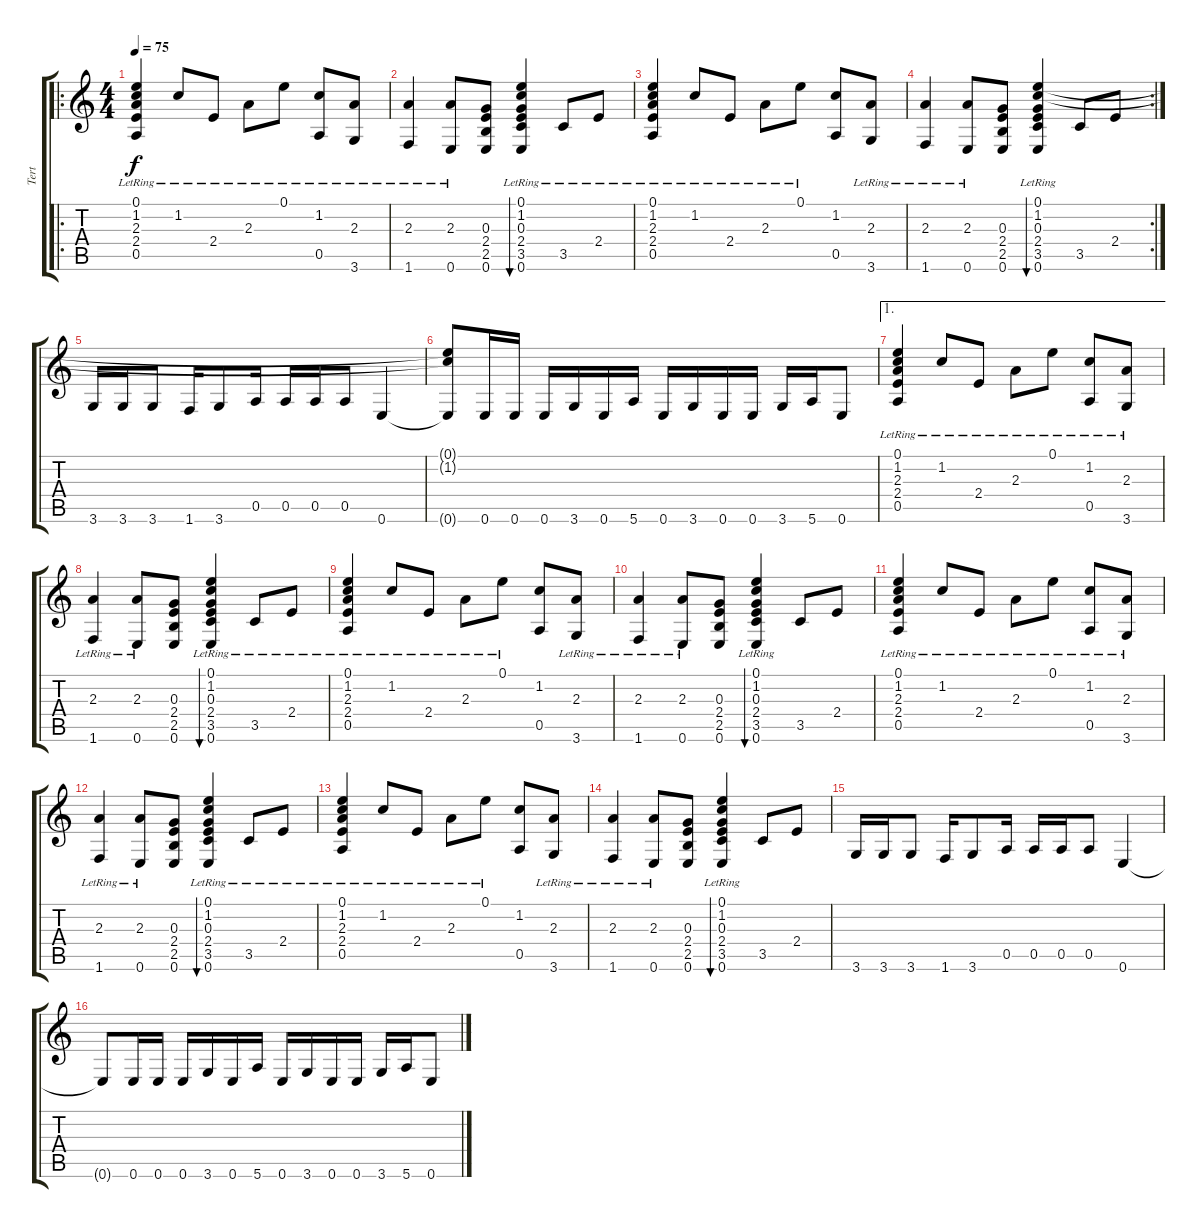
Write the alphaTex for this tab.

\track ("Tert" "Tert") {instrument acousticguitarsteel}
\staff {score tabs}
\tuning (E4 B3 G3 D3 A2 E2) {hide}
\ro
\ts (4 4)
\tempo 75
\clef g2
\ks c
(0.1{lr} 1.2 2.3 2.4 0.5{lr}).4{dy f instrument acousticguitarsteel} 1.2{lr}.8 2.4{lr}.8 2.3{lr}.8 0.1{lr}.8 (1.2 0.5{lr}).8 (2.3{lr} 3.6{lr}).8 |
(2.3{lr} 1.6).4 (2.3{lr} 0.6{lr}).8 (0.3 2.4 2.5 0.6).8 (0.1{lr} 1.2{lr} 0.3{lr} 2.4 3.5 0.6{lr}).4{bu 120} 3.5{lr}.8 2.4{lr}.8 |
(0.1{lr} 1.2 2.3 2.4 0.5{lr}).4 1.2{lr}.8 2.4{lr}.8 2.3{lr}.8 0.1{lr}.8 (1.2 0.5).8 (2.3{lr} 3.6{lr}).8 |
\rc 2
(2.3{lr} 1.6{lr}).4 (2.3{lr} 0.6{lr}).8 (0.3 2.4 2.5 0.6).8 (0.1{lr} 1.2{lr} 0.3{lr} 2.4 3.5 0.6{lr}).4{bu 120} 3.5.8 2.4.8 |
3.6.16 3.6.16 3.6.8 1.6.16 3.6.8 0.5.16 0.5.16 0.5.16 0.5.8 0.6.4 |
(0.1{t} 1.2{t} 0.6{t}).8 0.6.16 0.6.16 0.6.16 3.6.16 0.6.16 5.6.16 0.6.16 3.6.16 0.6.16 0.6.16 3.6.16 5.6.16 0.6.8 |
\ae 1
(0.1{lr} 1.2 2.3 2.4 0.5{lr}).4 1.2{lr}.8 2.4{lr}.8 2.3{lr}.8 0.1{lr}.8 (1.2 0.5{lr}).8 (2.3{lr} 3.6{lr}).8 |
(2.3{lr} 1.6).4 (2.3{lr} 0.6{lr}).8 (0.3 2.4 2.5 0.6).8 (0.1{lr} 1.2{lr} 0.3{lr} 2.4 3.5 0.6{lr}).4{bu 120} 3.5{lr}.8 2.4{lr}.8 |
(0.1{lr} 1.2 2.3 2.4 0.5{lr}).4 1.2{lr}.8 2.4{lr}.8 2.3{lr}.8 0.1{lr}.8 (1.2 0.5).8 (2.3{lr} 3.6{lr}).8 |
(2.3{lr} 1.6{lr}).4 (2.3{lr} 0.6{lr}).8 (0.3 2.4 2.5 0.6).8 (0.1{lr} 1.2{lr} 0.3{lr} 2.4 3.5 0.6{lr}).4{bu 120} 3.5.8 2.4.8 |
(0.1{lr} 1.2 2.3 2.4 0.5{lr}).4 1.2{lr}.8 2.4{lr}.8 2.3{lr}.8 0.1{lr}.8 (1.2 0.5{lr}).8 (2.3{lr} 3.6{lr}).8 |
(2.3{lr} 1.6).4 (2.3{lr} 0.6{lr}).8 (0.3 2.4 2.5 0.6).8 (0.1{lr} 1.2{lr} 0.3{lr} 2.4 3.5 0.6{lr}).4{bu 120} 3.5{lr}.8 2.4{lr}.8 |
(0.1{lr} 1.2 2.3 2.4 0.5{lr}).4 1.2{lr}.8 2.4{lr}.8 2.3{lr}.8 0.1{lr}.8 (1.2 0.5).8 (2.3{lr} 3.6{lr}).8 |
(2.3{lr} 1.6{lr}).4 (2.3{lr} 0.6{lr}).8 (0.3 2.4 2.5 0.6).8 (0.1{lr} 1.2{lr} 0.3{lr} 2.4 3.5 0.6{lr}).4{bu 120} 3.5.8 2.4.8 |
3.6.16 3.6.16 3.6.8 1.6.16 3.6.8 0.5.16 0.5.16 0.5.16 0.5.8 0.6.4 |
0.6{t}.8 0.6.16 0.6.16 0.6.16 3.6.16 0.6.16 5.6.16 0.6.16 3.6.16 0.6.16 0.6.16 3.6.16 5.6.16 0.6.8
